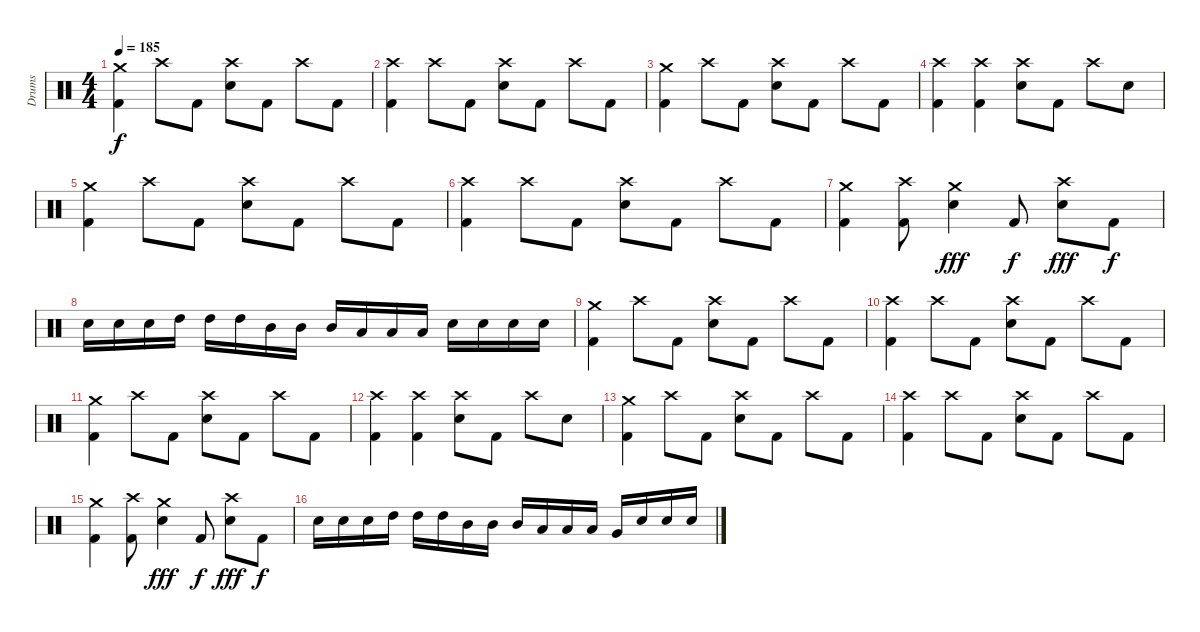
\track ("Drums" "Drums") {instrument percussion}
\staff {score}
\articulation defaults
\ts (4 4)
\tempo 185
\clef neutral
\ks c
("Kick (hit) 2" "Crash medium (hit)").4{dy f} "Crash high (hit)".8 "Kick (hit) 2".8 ("Electric Snare (hit)" "Crash high (hit)").8 "Kick (hit) 2".8 "Crash high (hit)".8 "Kick (hit) 2".8 |
("Kick (hit) 2" "Crash high (hit)").4 "Crash high (hit)".8 "Kick (hit) 2".8 ("Electric Snare (hit)" "Crash high (hit)").8 "Kick (hit) 2".8 "Crash high (hit)".8 "Kick (hit) 2".8 |
("Kick (hit) 2" "Crash medium (hit)").4 "Crash high (hit)".8 "Kick (hit) 2".8 ("Electric Snare (hit)" "Crash high (hit)").8 "Kick (hit) 2".8 "Crash high (hit)".8 "Kick (hit) 2".8 |
("Kick (hit) 2" "Crash high (hit)").4 ("Kick (hit) 2" "Crash high (hit)").4 ("Electric Snare (hit)" "Crash high (hit)").8 "Kick (hit) 2".8 "Crash high (hit)".8 "Electric Snare (hit)".8 |
("Kick (hit) 2" "Crash medium (hit)").4 "Crash high (hit)".8 "Kick (hit) 2".8 ("Electric Snare (hit)" "Crash high (hit)").8 "Kick (hit) 2".8 "Crash high (hit)".8 "Kick (hit) 2".8 |
("Kick (hit) 2" "Crash high (hit)").4 "Crash high (hit)".8 "Kick (hit) 2".8 ("Electric Snare (hit)" "Crash high (hit)").8 "Kick (hit) 2".8 "Crash high (hit)".8 "Kick (hit) 2".8 |
("Kick (hit) 2" "Crash medium (hit)").4 ("Kick (hit) 2" "Crash high (hit)").8 ("Electric Snare (hit)" "Crash medium (hit)").4{dy fff} "Kick (hit) 2".8{dy f} ("Electric Snare (hit)" "Crash high (hit)").8{dy fff} "Kick (hit) 2".8{dy f} |
"Electric Snare (hit)".16 "Electric Snare (hit)".16 "Electric Snare (hit)".16 "High Tom (hit)".16 "High Tom (hit)".16 "High Tom (hit)".16 "Mid Tom (hit)".16 "Mid Tom (hit)".16 "Mid Tom (hit)".16 "Low Tom (hit)".16 "Low Tom (hit)".16 "Low Tom (hit)".16 "Electric Snare (hit)".16 "Electric Snare (hit)".16 "Electric Snare (hit)".16 "Electric Snare (hit)".16 |
("Kick (hit) 2" "Crash medium (hit)").4 "Crash high (hit)".8 "Kick (hit) 2".8 ("Electric Snare (hit)" "Crash high (hit)").8 "Kick (hit) 2".8 "Crash high (hit)".8 "Kick (hit) 2".8 |
("Kick (hit) 2" "Crash high (hit)").4 "Crash high (hit)".8 "Kick (hit) 2".8 ("Electric Snare (hit)" "Crash high (hit)").8 "Kick (hit) 2".8 "Crash high (hit)".8 "Kick (hit) 2".8 |
("Kick (hit) 2" "Crash medium (hit)").4 "Crash high (hit)".8 "Kick (hit) 2".8 ("Electric Snare (hit)" "Crash high (hit)").8 "Kick (hit) 2".8 "Crash high (hit)".8 "Kick (hit) 2".8 |
("Kick (hit) 2" "Crash high (hit)").4 ("Kick (hit) 2" "Crash high (hit)").4 ("Electric Snare (hit)" "Crash high (hit)").8 "Kick (hit) 2".8 "Crash high (hit)".8 "Electric Snare (hit)".8 |
("Kick (hit) 2" "Crash medium (hit)").4 "Crash high (hit)".8 "Kick (hit) 2".8 ("Electric Snare (hit)" "Crash high (hit)").8 "Kick (hit) 2".8 "Crash high (hit)".8 "Kick (hit) 2".8 |
("Kick (hit) 2" "Crash high (hit)").4 "Crash high (hit)".8 "Kick (hit) 2".8 ("Electric Snare (hit)" "Crash high (hit)").8 "Kick (hit) 2".8 "Crash high (hit)".8 "Kick (hit) 2".8 |
("Kick (hit) 2" "Crash medium (hit)").4 ("Kick (hit) 2" "Crash high (hit)").8 ("Electric Snare (hit)" "Crash medium (hit)").4{dy fff} "Kick (hit) 2".8{dy f} ("Electric Snare (hit)" "Crash high (hit)").8{dy fff} "Kick (hit) 2".8{dy f} |
"Electric Snare (hit)".16 "Electric Snare (hit)".16 "Electric Snare (hit)".16 "High Tom (hit)".16 "High Tom (hit)".16 "High Tom (hit)".16 "Mid Tom (hit)".16 "Mid Tom (hit)".16 "Mid Tom (hit)".16 "Low Tom (hit)".16 "Low Tom (hit)".16 "Low Tom (hit)".16 "Very Low Tom (hit)".16 "Electric Snare (hit)".16 "Electric Snare (hit)".16 "Electric Snare (hit)".16
